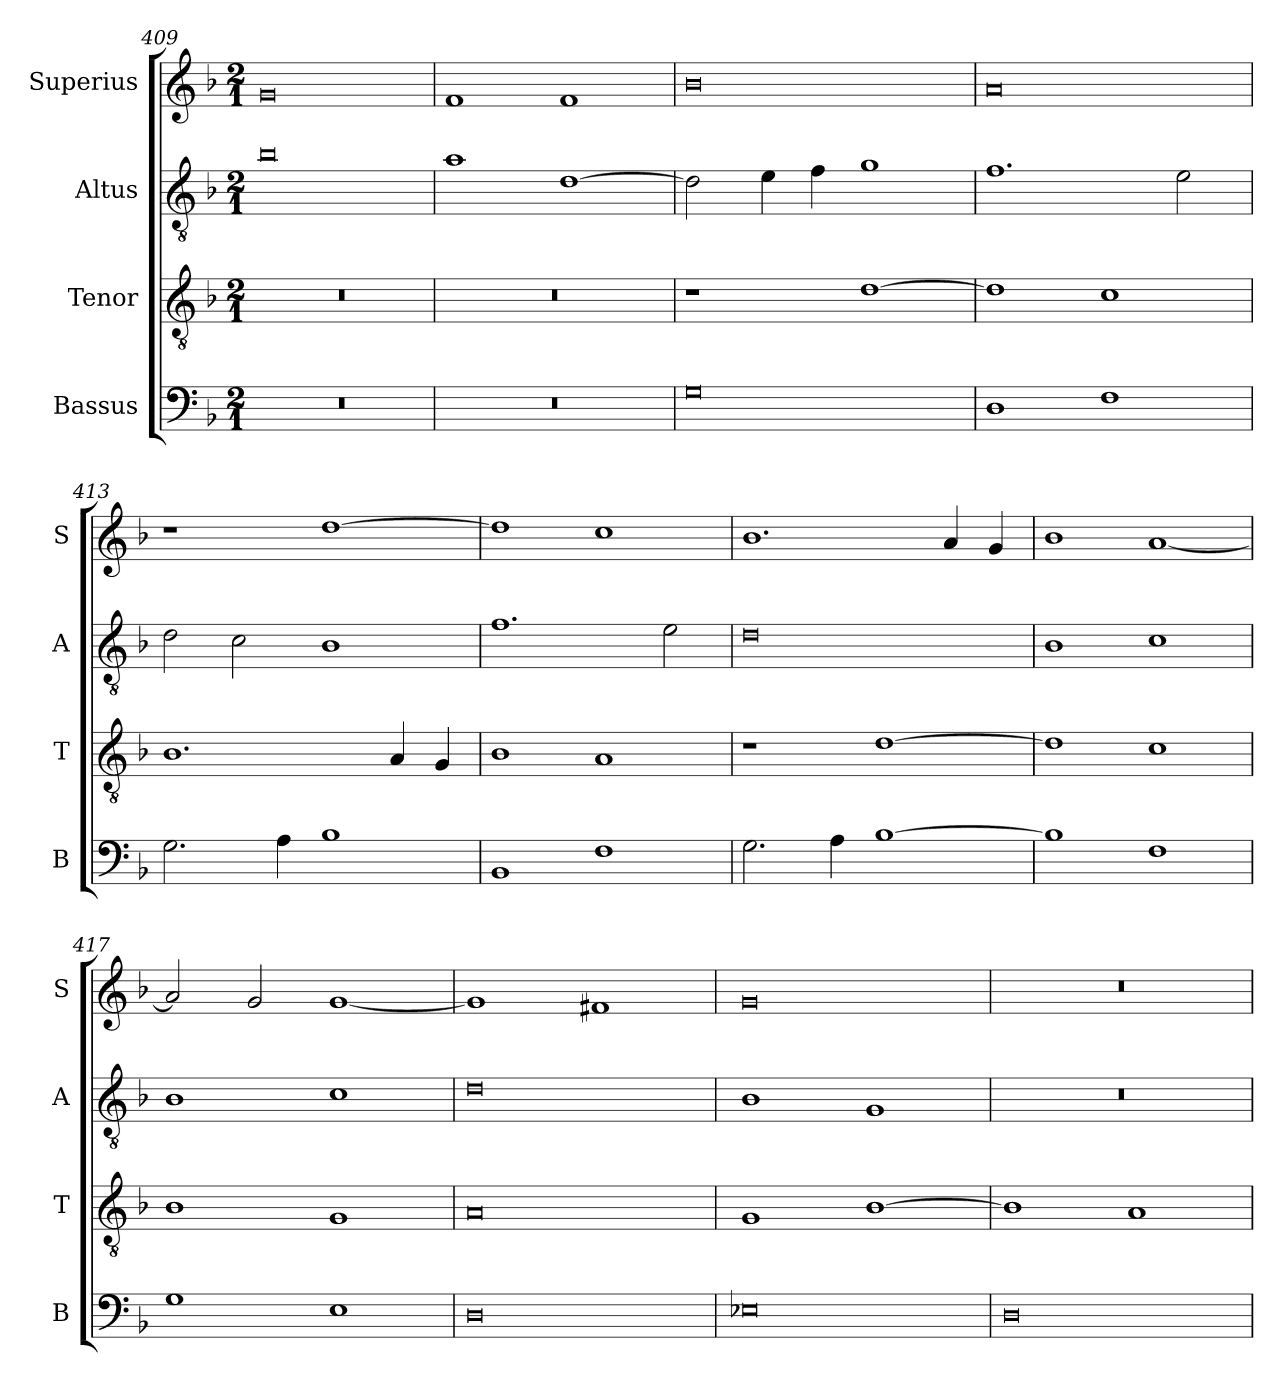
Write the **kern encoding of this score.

**kern	**kern	**kern	**kern
*part4	*part3	*part2	*part1
*staff4	*staff3	*staff2	*staff1
*I"Bassus	*I"Tenor	*I"Altus	*I"Superius
*I'B	*I'T	*I'A	*I'S
*clefF4	*clefGv2	*clefGv2	*clefG2
*k[b-]	*k[b-]	*k[b-]	*k[b-]
*M2/1	*M2/1	*M2/1	*M2/1
=409	=409	=409	=409
0r	0r	0b-	0g
=410	=410	=410	=410
0r	0r	1a	1f
.	.	[1d	1f
=411	=411	=411	=411
0G	1r	2d\]	0b-
.	.	4e\	.
.	.	4f\	.
.	[1d	1g	.
=412	=412	=412	=412
1D	1d]	1.f	0a
1F	1c	.	.
.	.	2e\	.
=413	=413	=413	=413
2.G\	1.B-	2d\	1r
.	.	2c\	.
4A\	.	.	.
1B-	.	1B-	[1dd
.	4A/	.	.
.	4G/	.	.
=414	=414	=414	=414
1BB-	1B-	1.f	1dd]
1F	1A	.	1cc
.	.	2e\	.
=415	=415	=415	=415
2.G\	1r	0d	1.b-
4A\	.	.	.
[1B-	[1d	.	.
.	.	.	4a/
.	.	.	4g/
=416	=416	=416	=416
1B-]	1d]	1B-	1b-
1F	1c	1c	[1a
=417	=417	=417	=417
1G	1B-	1B-	2a/]
.	.	.	2g/
1E	1G	1c	[1g
=418	=418	=418	=418
0D	0A	0d	1g]
.	.	.	1f#X
=419	=419	=419	=419
0E-X	1G	1B-	0g
.	[1B-	1G	.
=420	=420	=420	=420
0D	1B-]	0r	0r
.	1A	.	.
=	=	=	=
*-	*-	*-	*-
